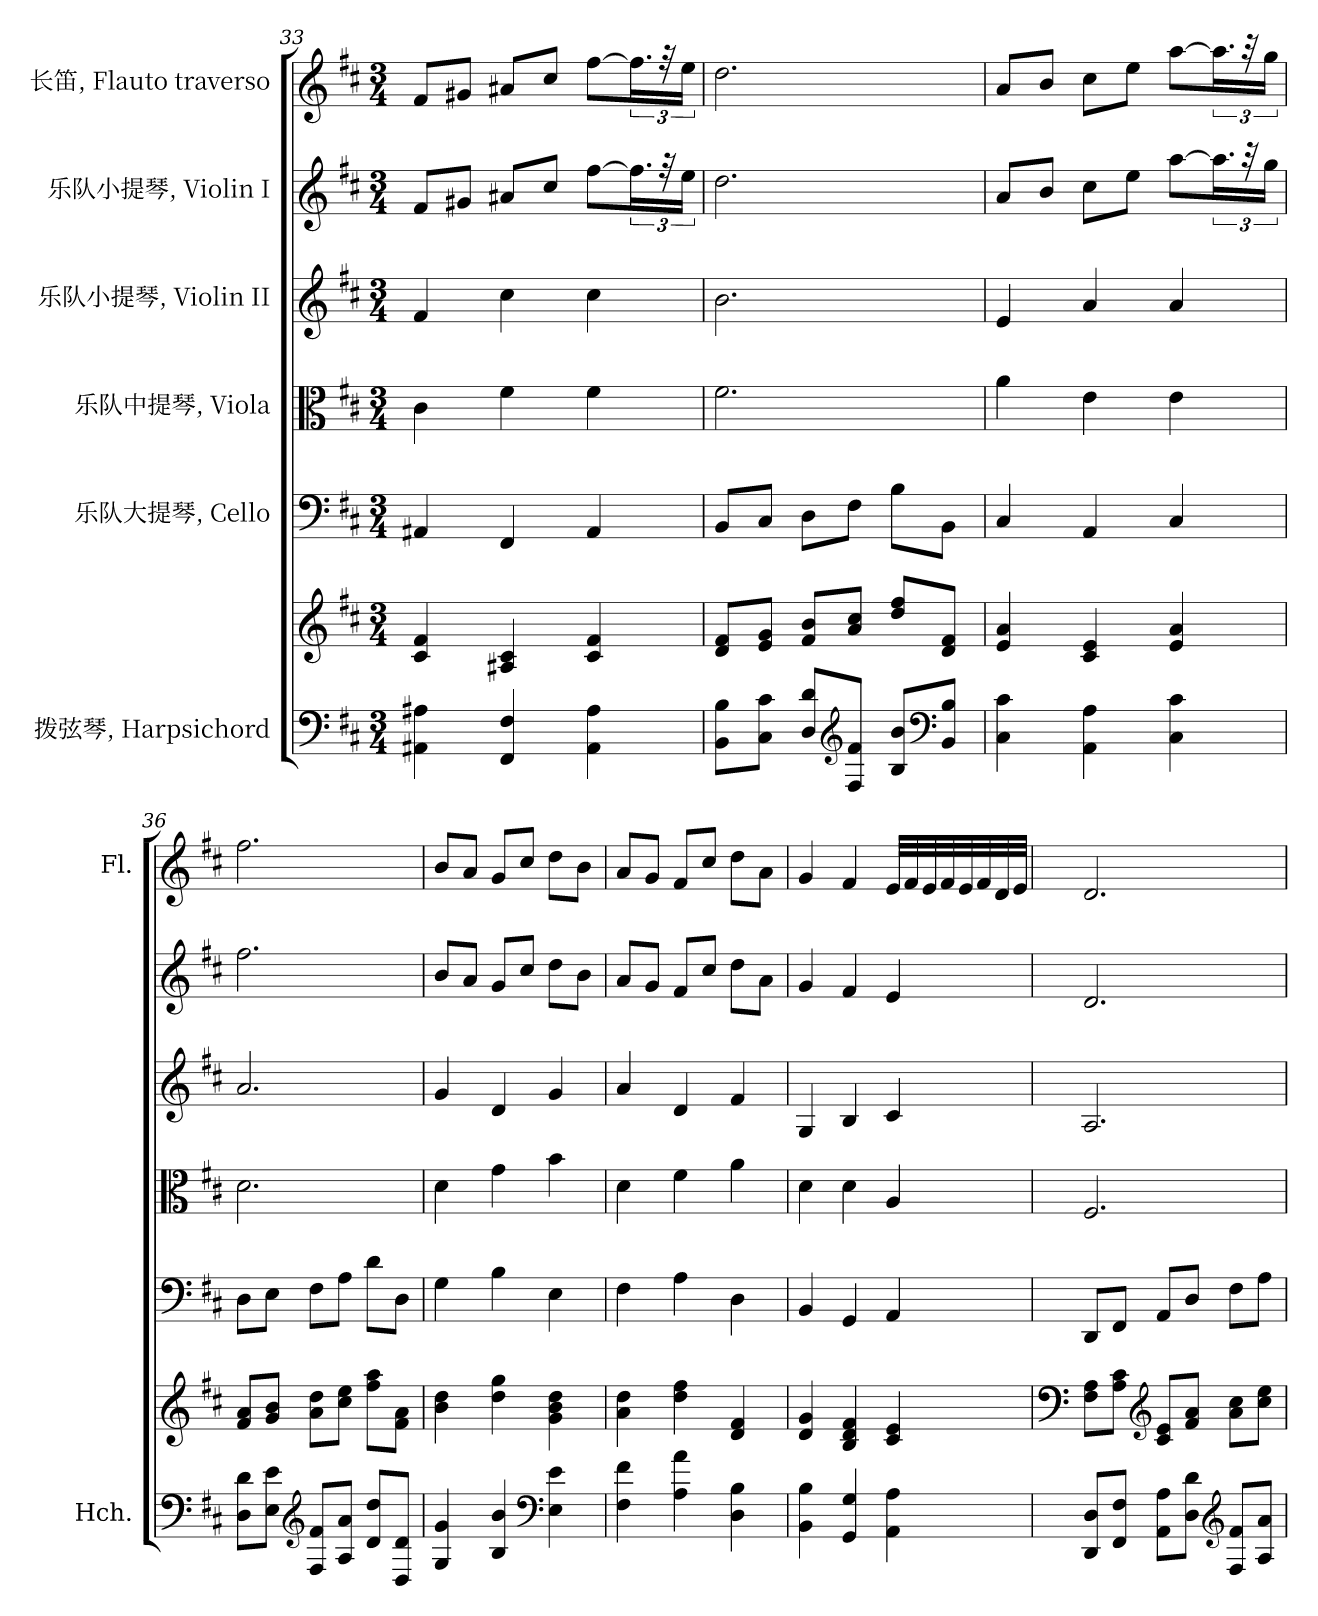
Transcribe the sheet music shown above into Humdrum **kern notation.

**kern	**kern	**kern	**kern	**kern	**kern	**kern
*part6	*part6	*part5	*part4	*part3	*part2	*part1
*staff7	*staff6	*staff5	*staff4	*staff3	*staff2	*staff1
*I"拨弦琴, Harpsichord	*	*I"乐队大提琴, Cello	*I"乐队中提琴, Viola	*I"乐队小提琴, Violin II	*I"乐队小提琴, Violin I	*I"长笛, Flauto traverso
*I'Hch.	*	*	*	*	*	*I'Fl.
*clefF4	*clefG2	*clefF4	*clefC3	*clefG2	*clefG2	*clefG2
*k[f#c#]	*k[f#c#]	*k[f#c#]	*k[f#c#]	*k[f#c#]	*k[f#c#]	*k[f#c#]
*M3/4	*M3/4	*M3/4	*M3/4	*M3/4	*M3/4	*M3/4
=33	=33	=33	=33	=33	=33	=33
4AA#X\ 4A#X\	4c#/ 4f#/	4AA#X/	4c#\	4f#/	8f#/L	8f#/L
.	.	.	.	.	8g#X/J	8g#X/J
4FF#/ 4F#/	4A#X/ 4c#/	4FF#/	4f#\	4cc#\	8a#X/L	8a#X/L
.	.	.	.	.	8cc#/J	8cc#/J
4AA#\ 4A#\	4c#/ 4f#/	4AA#/	4f#\	4cc#\	[8ff#\L	[8ff#\L
.	.	.	.	.	24.ff#\Jk]	24.ff#\Jk]
.	.	.	.	.	48r	48r
.	.	.	.	.	24ee\	24ee\
!!LO:PB:g=z
=34	=34	=34	=34	=34	=34	=34
8BB\ 8B\L	8d/ 8f#/L	8BB/L	2.f#\	2.b\	2.dd\	2.dd\
8C#\ 8c#\J	8e/ 8g/J	8C#/J	.	.	.	.
8D/ 8d/L	8f#/ 8b/L	8D\L	.	.	.	.
*clefG2	*	*	*	*	*	*
8F#/ 8f#/J	8a/ 8cc#/J	8F#\J	.	.	.	.
8B/ 8b/L	8dd/ 8ff#/L	8B\L	.	.	.	.
*clefF4	*	*	*	*	*	*
8BB/ 8B/J	8d/ 8f#/J	8BB\J	.	.	.	.
=35	=35	=35	=35	=35	=35	=35
4C#\ 4c#\	4e/ 4a/	4C#/	4a\	4e/	8a/L	8a/L
.	.	.	.	.	8b/J	8b/J
4AA\ 4A\	4c#/ 4e/	4AA/	4e\	4a/	8cc#\L	8cc#\L
.	.	.	.	.	8ee\J	8ee\J
4C#\ 4c#\	4e/ 4a/	4C#/	4e\	4a/	[8aa\L	[8aa\L
.	.	.	.	.	24.aa\Jk]	24.aa\Jk]
.	.	.	.	.	48r	48r
.	.	.	.	.	24gg\	24gg\
=36	=36	=36	=36	=36	=36	=36
8D\ 8d\L	8f#/ 8a/L	8D\L	2.d\	2.a/	2.ff#\	2.ff#\
8E\ 8e\J	8g/ 8b/J	8E\J	.	.	.	.
*clefG2	*	*	*	*	*	*
8F#/ 8f#/L	8a\ 8dd\L	8F#\L	.	.	.	.
8A/ 8a/J	8cc#\ 8ee\J	8A\J	.	.	.	.
8d/ 8dd/L	8ff#\ 8aa\L	8d\L	.	.	.	.
8D/ 8d/J	8f#\ 8a\J	8D\J	.	.	.	.
=37	=37	=37	=37	=37	=37	=37
4G/ 4g/	4b\ 4dd\	4G\	4d\	4g/	8b/L	8b/L
.	.	.	.	.	8a/J	8a/J
4B/ 4b/	4dd\ 4gg\	4B\	4g\	4d/	8g/L	8g/L
.	.	.	.	.	8cc#/J	8cc#/J
*clefF4	*	*	*	*	*	*
4E\ 4e\	4g\ 4b\ 4dd\	4E\	4b\	4g/	8dd\L	8dd\L
.	.	.	.	.	8b\J	8b\J
!!LO:PB:g=z
=38	=38	=38	=38	=38	=38	=38
4F#\ 4f#\	4a\ 4dd\	4F#\	4d\	4a/	8a/L	8a/L
.	.	.	.	.	8g/J	8g/J
4A\ 4a\	4dd\ 4ff#\	4A\	4f#\	4d/	8f#/L	8f#/L
.	.	.	.	.	8cc#/J	8cc#/J
4D\ 4B\	4d/ 4f#/	4D\	4a\	4f#/	8dd\L	8dd\L
.	.	.	.	.	8a\J	8a\J
=39	=39	=39	=39	=39	=39	=39
4BB\ 4B\	4d/ 4g/	4BB/	4d\	4G/	4g/	4g/
4GG/ 4G/	4B/ 4d/ 4f#/	4GG/	4d\	4B/	4f#/	4f#/
4AA\ 4A\	4c#/ 4e/	4AA/	4A/	4c#/	4e/	32e/LLL
.	.	.	.	.	.	32f#/
.	.	.	.	.	.	32e/
.	.	.	.	.	.	32f#/
.	.	.	.	.	.	32e/
.	.	.	.	.	.	32f#/
.	.	.	.	.	.	32d/
.	.	.	.	.	.	32e/JJJ
=40	=40	=40	=40	=40	=40	=40
*	*clefF4	*	*	*	*	*
8DD/ 8D/L	8F#\ 8A\L	8DD/L	2.F#/	2.A/	2.d/	2.d/
8FF#/ 8F#/J	8A\ 8c#\J	8FF#/J	.	.	.	.
*	*clefG2	*	*	*	*	*
8AA\ 8A\L	8c#/ 8e/L	8AA/L	.	.	.	.
8D\ 8d\J	8f#/ 8a/J	8D/J	.	.	.	.
*clefG2	*	*	*	*	*	*
8F#/ 8f#/L	8a\ 8cc#\L	8F#\L	.	.	.	.
8A/ 8a/J	8cc#\ 8ee\J	8A\J	.	.	.	.
=	=	=	=	=	=	=
*-	*-	*-	*-	*-	*-	*-
